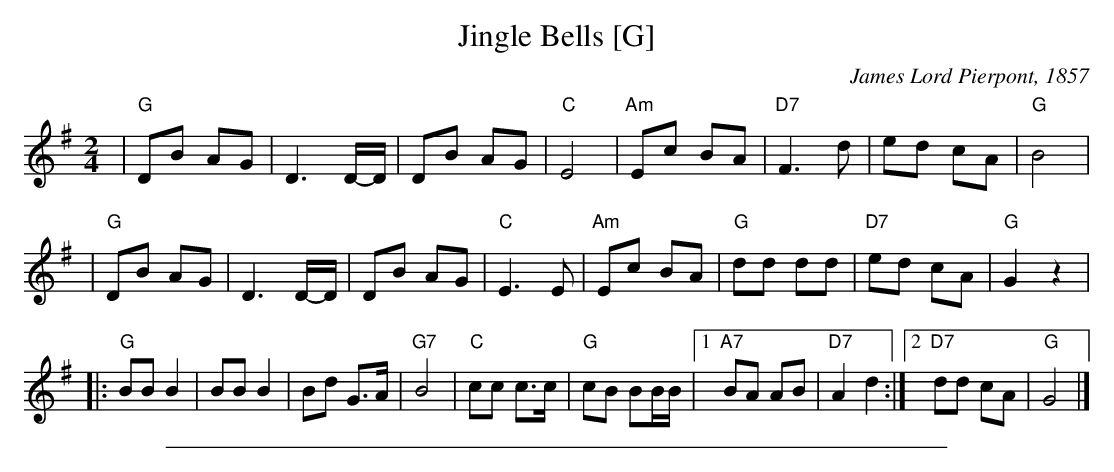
X:1
T: Jingle Bells [G]
C:James Lord Pierpont, 1857
M: 2/4
L: 1/8
K: G
| "G"DB AG | D3 D/-D/ | DB AG | "C"E4 | "Am"Ec BA | "D7"F3 d | ed cA | "G"B4 |
| "G"DB AG | D3 D/-D/ | DB AG | "C"E3 E | "Am"Ec BA | "G"dd dd | "D7"ed cA | "G"G2 z2 |
|: "G"BB B2 | BB B2 | Bd G>A | "G7"B4 | "C"cc c>c | "G"cB BB/B/ |1 "A7"BA AB | "D7"A2 d2 :|2 "D7"dd cA | "G"G4 |]
